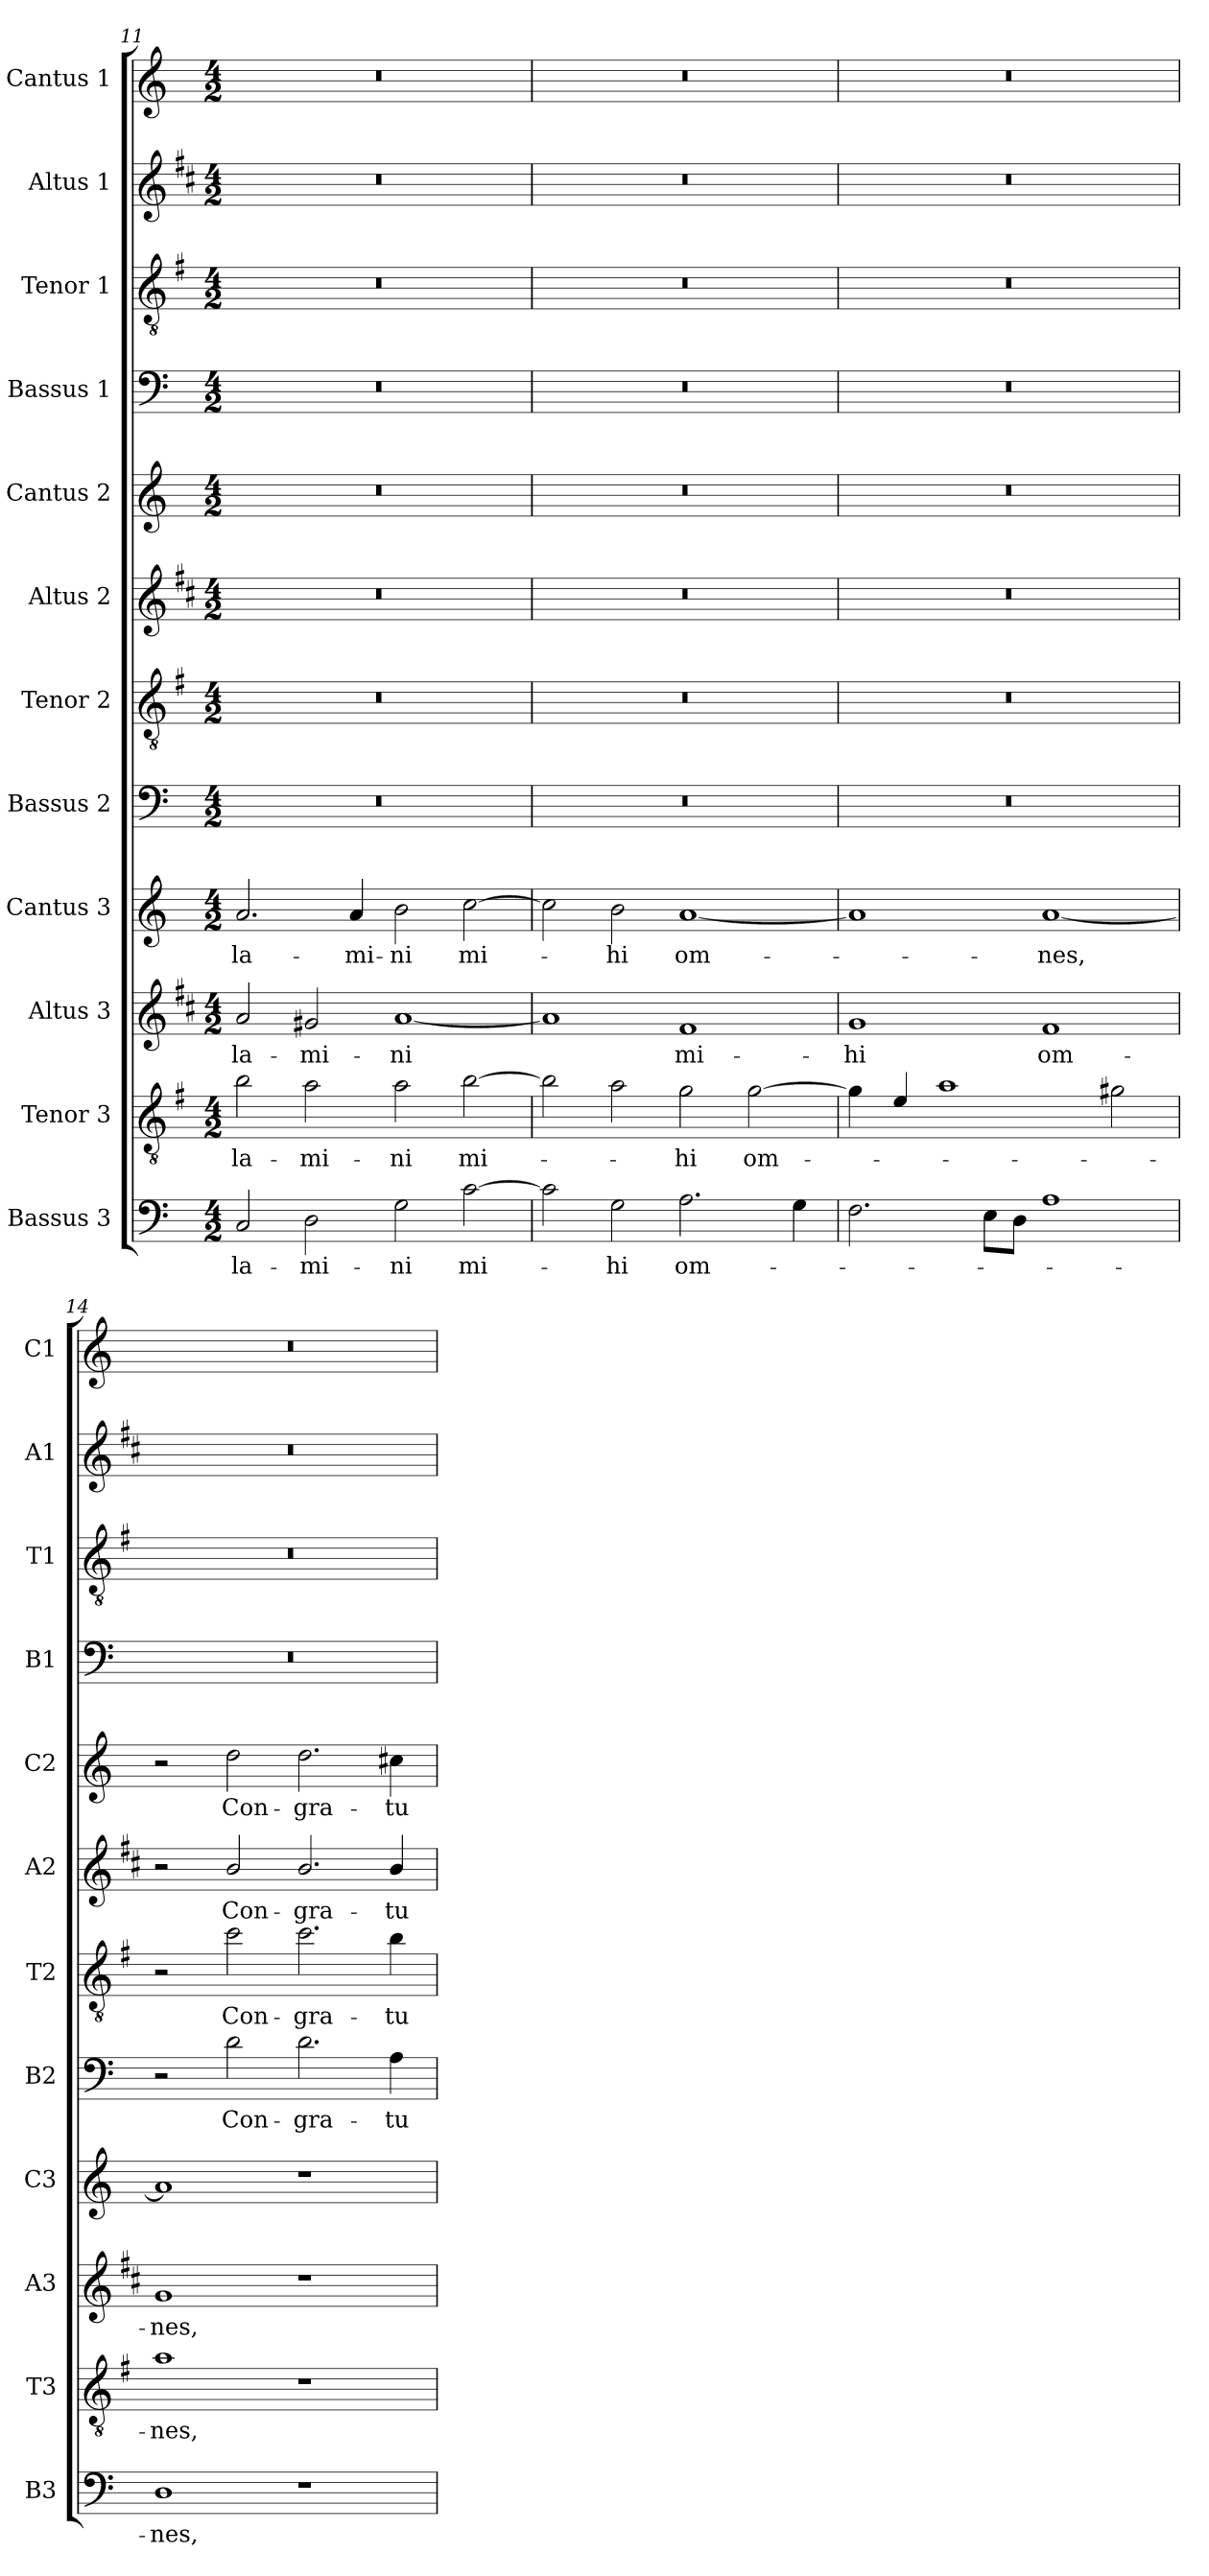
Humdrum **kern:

**kern	**text	**kern	**text	**kern	**text	**kern	**text	**kern	**text	**kern	**text	**kern	**text	**kern	**text	**kern	**kern	**kern	**kern
*part12	*part12	*part11	*part11	*part10	*part10	*part9	*part9	*part8	*part8	*part7	*part7	*part6	*part6	*part5	*part5	*part4	*part3	*part2	*part1
*staff12	*staff12	*staff11	*staff11	*staff10	*staff10	*staff9	*staff9	*staff8	*staff8	*staff7	*staff7	*staff6	*staff6	*staff5	*staff5	*staff4	*staff3	*staff2	*staff1
*I"Bassus 3	*	*I"Tenor 3	*	*I"Altus 3	*	*I"Cantus 3	*	*I"Bassus 2	*	*I"Tenor 2	*	*I"Altus 2	*	*I"Cantus 2	*	*I"Bassus 1	*I"Tenor 1	*I"Altus 1	*I"Cantus 1
*I'B3	*	*I'T3	*	*I'A3	*	*I'C3	*	*I'B2	*	*I'T2	*	*I'A2	*	*I'C2	*	*I'B1	*I'T1	*I'A1	*I'C1
*clefF4	*	*clefGv2	*	*clefG2	*	*clefG2	*	*clefF4	*	*clefGv2	*	*clefG2	*	*clefG2	*	*clefF4	*clefGv2	*clefG2	*clefG2
*	*	*ITrd4c7	*	*ITrd1c2	*	*	*	*	*	*ITrd4c7	*	*ITrd1c2	*	*	*	*	*ITrd4c7	*ITrd1c2	*
*k[]	*	*k[]	*	*k[]	*	*k[]	*	*k[]	*	*k[]	*	*k[]	*	*k[]	*	*k[]	*k[]	*k[]	*k[]
*C:	*	*C:	*	*C:	*	*C:	*	*C:	*	*C:	*	*C:	*	*C:	*	*C:	*C:	*C:	*C:
*M4/2	*	*M4/2	*	*M4/2	*	*M4/2	*	*M4/2	*	*M4/2	*	*M4/2	*	*M4/2	*	*M4/2	*M4/2	*M4/2	*M4/2
=11	=11	=11	=11	=11	=11	=11	=11	=11	=11	=11	=11	=11	=11	=11	=11	=11	=11	=11	=11
!	!LO:LY:b	!	!LO:LY:b	!	!LO:LY:b	!	!LO:LY:b	!	!	!	!	!	!	!	!	!	!	!	!
2C/	-la-	2e\	-la-	2g/	-la-	2.a/	-la-	0r	.	0r	.	0r	.	0r	.	0r	0r	0r	0r
!	!LO:LY:b	!	!LO:LY:b	!	!LO:LY:b	!	!	!	!	!	!	!	!	!	!	!	!	!	!
2D\	-mi-	2d\	-mi-	2f#X/	-mi-	.	.	.	.	.	.	.	.	.	.	.	.	.	.
!	!	!	!	!	!	!	!LO:LY:b	!	!	!	!	!	!	!	!	!	!	!	!
.	.	.	.	.	.	4a/	-mi-	.	.	.	.	.	.	.	.	.	.	.	.
!	!LO:LY:b	!	!LO:LY:b	!	!LO:LY:b	!	!LO:LY:b	!	!	!	!	!	!	!	!	!	!	!	!
2G\	-ni	2d\	-ni	[1g	-ni	2b\	-ni	.	.	.	.	.	.	.	.	.	.	.	.
!	!LO:LY:b	!	!LO:LY:b	!	!	!	!LO:LY:b	!	!	!	!	!	!	!	!	!	!	!	!
[2c\	mi-	[2e\	mi-	.	.	[2cc\	mi-	.	.	.	.	.	.	.	.	.	.	.	.
!!LO:PB:g=z
=12	=12	=12	=12	=12	=12	=12	=12	=12	=12	=12	=12	=12	=12	=12	=12	=12	=12	=12	=12
2c\]	.	2e\]	.	1g]	.	2cc\]	.	0r	.	0r	.	0r	.	0r	.	0r	0r	0r	0r
!	!LO:LY:b	!	!	!	!	!	!LO:LY:b	!	!	!	!	!	!	!	!	!	!	!	!
2G\	-hi	2d\	.	.	.	2b\	-hi	.	.	.	.	.	.	.	.	.	.	.	.
!	!LO:LY:b	!	!LO:LY:b	!	!LO:LY:b	!	!LO:LY:b	!	!	!	!	!	!	!	!	!	!	!	!
2.A\	om-	2c\	-hi	1e	mi-	[1a	om-	.	.	.	.	.	.	.	.	.	.	.	.
!	!	!	!LO:LY:b	!	!	!	!	!	!	!	!	!	!	!	!	!	!	!	!
.	.	[2c\	om-	.	.	.	.	.	.	.	.	.	.	.	.	.	.	.	.
4G\	.	.	.	.	.	.	.	.	.	.	.	.	.	.	.	.	.	.	.
=13	=13	=13	=13	=13	=13	=13	=13	=13	=13	=13	=13	=13	=13	=13	=13	=13	=13	=13	=13
!	!	!	!	!	!LO:LY:b	!	!	!	!	!	!	!	!	!	!	!	!	!	!
2.F\	.	4c\]	.	1f	-hi	1a]	.	0r	.	0r	.	0r	.	0r	.	0r	0r	0r	0r
.	.	4A/	.	.	.	.	.	.	.	.	.	.	.	.	.	.	.	.	.
.	.	1d	.	.	.	.	.	.	.	.	.	.	.	.	.	.	.	.	.
8E\L	.	.	.	.	.	.	.	.	.	.	.	.	.	.	.	.	.	.	.
8D\J	.	.	.	.	.	.	.	.	.	.	.	.	.	.	.	.	.	.	.
!	!	!	!	!	!LO:LY:b	!	!LO:LY:b	!	!	!	!	!	!	!	!	!	!	!	!
1A	.	.	.	1e	om-	[1a	-nes,	.	.	.	.	.	.	.	.	.	.	.	.
.	.	2c#X\	.	.	.	.	.	.	.	.	.	.	.	.	.	.	.	.	.
=14	=14	=14	=14	=14	=14	=14	=14	=14	=14	=14	=14	=14	=14	=14	=14	=14	=14	=14	=14
!	!LO:LY:b	!	!LO:LY:b	!	!LO:LY:b	!	!	!	!	!	!	!	!	!	!	!	!	!	!
1D	-nes,	1d	-nes,	1f	-nes,	1a]	.	2r	.	2r	.	2r	.	2r	.	0r	0r	0r	0r
!	!	!	!	!	!	!	!	!	!LO:LY:b	!	!LO:LY:b	!	!LO:LY:b	!	!LO:LY:b	!	!	!	!
.	.	.	.	.	.	.	.	2d\	Con-	2f\	Con-	2a/	Con-	2dd\	Con-	.	.	.	.
!	!	!	!	!	!	!	!	!	!LO:LY:b	!	!LO:LY:b	!	!LO:LY:b	!	!LO:LY:b	!	!	!	!
1r	.	1r	.	1r	.	1r	.	2.d\	-gra-	2.f\	-gra-	2.a/	-gra-	2.dd\	-gra-	.	.	.	.
!	!	!	!	!	!	!	!	!	!LO:LY:b	!	!LO:LY:b	!	!LO:LY:b	!	!LO:LY:b	!	!	!	!
.	.	.	.	.	.	.	.	4A\	-tu-	4e\	-tu-	4a/	-tu-	4cc#X\	-tu-	.	.	.	.
=	=	=	=	=	=	=	=	=	=	=	=	=	=	=	=	=	=	=	=
*-	*-	*-	*-	*-	*-	*-	*-	*-	*-	*-	*-	*-	*-	*-	*-	*-	*-	*-	*-
